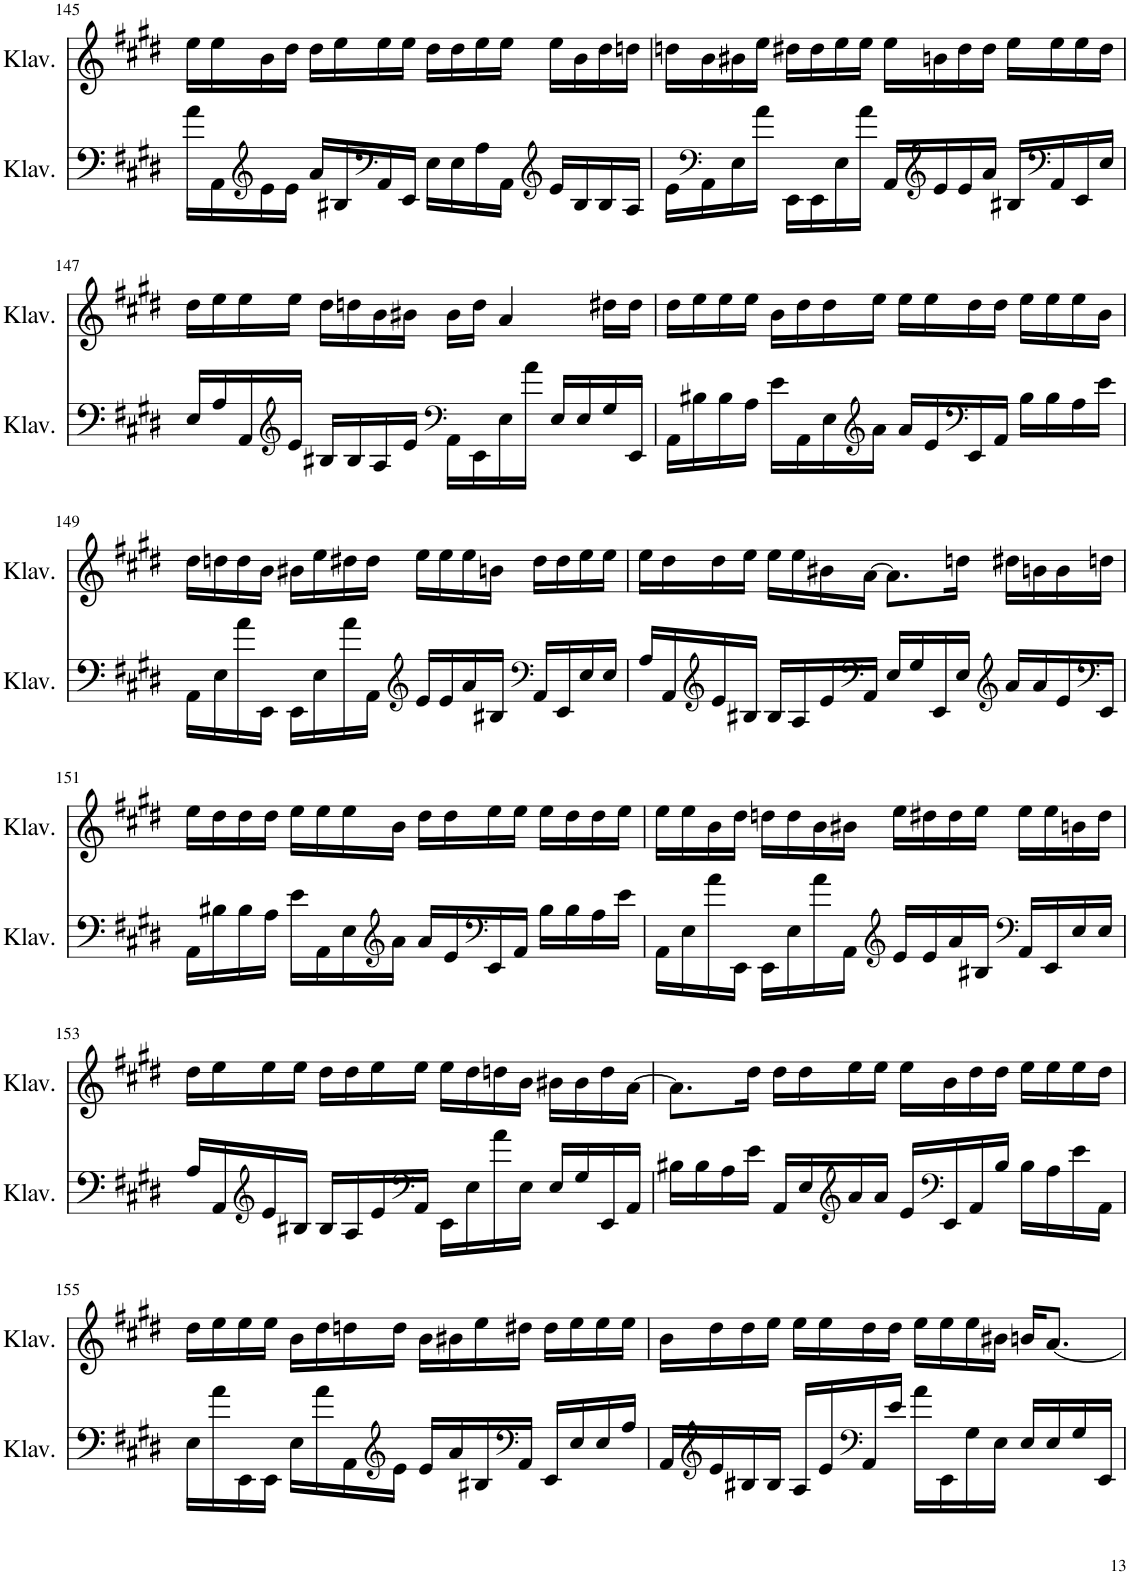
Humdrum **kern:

**kern	**kern
*part2	*part1
*staff2	*staff1
*I"Klavier	*I"Klavier
*I'Klav.	*I'Klav.
!!LO:PB:g=z
*clefF4	*clefG2
*k[f#c#g#d#]	*k[f#c#g#d#]
*M4/4	*M4/4
=145	=145
16a\LL	16ee\LL
16AA\	16ee\
*clefG2	*
16e\	16b\
16e\JJ	16dd#\JJ
16a/LL	16dd#\LL
16B#X/	16ee\
*clefF4	*
16AA/	16ee\
16EE/JJ	16ee\JJ
16E\LL	16dd#\LL
16E\	16dd#\
16A\	16ee\
16AA\JJ	16ee\JJ
*clefG2	*
16e/LL	16ee\LL
16B#/	16b\
16B#/	16dd#\
16A/JJ	16ddn\JJ
=146	=146
16e\LL	16ddn\LL
*clefF4	*
16AA\	16b\
16E\	16b#X\
16a\JJ	16ee\JJ
16EE\LL	16dd#X\LL
16EE\	16dd#\
16E\	16ee\
16a\JJ	16ee\JJ
16AA/LL	16ee\LL
*clefG2	*
16e/	16bn\
16e/	16dd#\
16a/JJ	16dd#\JJ
16B#X/LL	16ee\LL
*clefF4	*
16AA/	16ee\
16EE/	16ee\
16E/JJ	16dd#\JJ
!!LO:LB:g=z
=147	=147
16E/LL	16dd#\LL
16A/	16ee\
16AA/	16ee\
*clefG2	*
16e/JJ	16ee\JJ
16B#X/LL	16dd#\LL
16B#/	16ddn\
16A/	16b\
16e/JJ	16b#X\JJ
*clefF4	*
16AA\LL	16b#\LL
16EE\	16dd\JJ
16E\	4a/
16a\JJ	.
16E/LL	.
16E/	.
16G#/	16dd#X\LL
16EE/JJ	16dd#\JJ
=148	=148
16AA\LL	16dd#\LL
16B#X\	16ee\
16B#\	16ee\
16A\JJ	16ee\JJ
16e\LL	16b\LL
16AA\	16dd#\
16E\	16dd#\
*clefG2	*
16a\JJ	16ee\JJ
16a/LL	16ee\LL
16e/	16ee\
*clefF4	*
16EE/	16dd#\
16AA/JJ	16dd#\JJ
16B#\LL	16ee\LL
16B#\	16ee\
16A\	16ee\
16e\JJ	16b\JJ
!!LO:LB:g=z
=149	=149
16AA\LL	16dd#\LL
16E\	16ddn\
16a\	16dd\
16EE\JJ	16b\JJ
16EE\LL	16b#X\LL
16E\	16ee\
16a\	16dd#X\
16AA\JJ	16dd#\JJ
*clefG2	*
16e/LL	16ee\LL
16e/	16ee\
16a/	16ee\
16B#X/JJ	16bn\JJ
*clefF4	*
16AA/LL	16dd#\LL
16EE/	16dd#\
16E/	16ee\
16E/JJ	16ee\JJ
=150	=150
16A/LL	16ee\LL
16AA/	16dd#\
*clefG2	*
16e/	16dd#\
16B#X/JJ	16ee\JJ
16B#/LL	16ee\LL
16A/	16ee\
16e/	16b#X\
*clefF4	*
16AA/JJ	[16a\JJ
16E/LL	8.a\L]
16G#/	.
16EE/	.
16E/JJ	16ddn\Jk
*clefG2	*
16a/LL	16dd#X\LL
16a/	16bn\
16e/	16b\
*clefF4	*
16EE/JJ	16ddn\JJ
!!LO:LB:g=z
=151	=151
16AA\LL	16ee\LL
16B#X\	16dd#\
16B#\	16dd#\
16A\JJ	16dd#\JJ
16e\LL	16ee\LL
16AA\	16ee\
16E\	16ee\
*clefG2	*
16a\JJ	16b\JJ
16a/LL	16dd#\LL
16e/	16dd#\
*clefF4	*
16EE/	16ee\
16AA/JJ	16ee\JJ
16B#\LL	16ee\LL
16B#\	16dd#\
16A\	16dd#\
16e\JJ	16ee\JJ
=152	=152
16AA\LL	16ee\LL
16E\	16ee\
16a\	16b\
16EE\JJ	16dd#\JJ
16EE\LL	16ddn\LL
16E\	16dd\
16a\	16b\
16AA\JJ	16b#X\JJ
*clefG2	*
16e/LL	16ee\LL
16e/	16dd#X\
16a/	16dd#\
16B#X/JJ	16ee\JJ
*clefF4	*
16AA/LL	16ee\LL
16EE/	16ee\
16E/	16bn\
16E/JJ	16dd#\JJ
!!LO:LB:g=z
=153	=153
16A/LL	16dd#\LL
16AA/	16ee\
*clefG2	*
16e/	16ee\
16B#X/JJ	16ee\JJ
16B#/LL	16dd#\LL
16A/	16dd#\
16e/	16ee\
*clefF4	*
16AA/JJ	16ee\JJ
16EE\LL	16ee\LL
16E\	16dd#\
16a\	16ddn\
16E\JJ	16b\JJ
16E/LL	16b#X\LL
16G#/	16b#\
16EE/	16dd\
16AA/JJ	[16a\JJ
=154	=154
16B#X\LL	8.a\L]
16B#\	.
16A\	.
16e\JJ	16dd#\Jk
16AA/LL	16dd#\LL
16E/	16dd#\
*clefG2	*
16a/	16ee\
16a/JJ	16ee\JJ
16e/LL	16ee\LL
*clefF4	*
16EE/	16b\
16AA/	16dd#\
16B#/JJ	16dd#\JJ
16B#\LL	16ee\LL
16A\	16ee\
16e\	16ee\
16AA\JJ	16dd#\JJ
!!LO:LB:g=z
=155	=155
16E\LL	16dd#\LL
16a\	16ee\
16EE\	16ee\
16EE\JJ	16ee\JJ
16E\LL	16b\LL
16a\	16dd#\
16AA\	16ddn\
*clefG2	*
16e\JJ	16dd\JJ
16e/LL	16b\LL
16a/	16b#X\
16B#X/	16ee\
*clefF4	*
16AA/JJ	16dd#X\JJ
16EE/LL	16dd#\LL
16E/	16ee\
16E/	16ee\
16A/JJ	16ee\JJ
=156	=156
16AA/LL	16b\LL
*clefG2	*
16e/	16dd#\
16B#X/	16dd#\
16B#/JJ	16ee\JJ
16A/LL	16ee\LL
16e/	16ee\
*clefF4	*
16AA/	16dd#\
16e/JJ	16dd#\JJ
16a\LL	16ee\LL
16EE\	16ee\
16G#\	16ee\
16E\JJ	16b#X\JJ
16E/LL	16bn/KL
16E/	[8.a/J
16G#/	.
16EE/JJ	.
=	=
*-	*-
